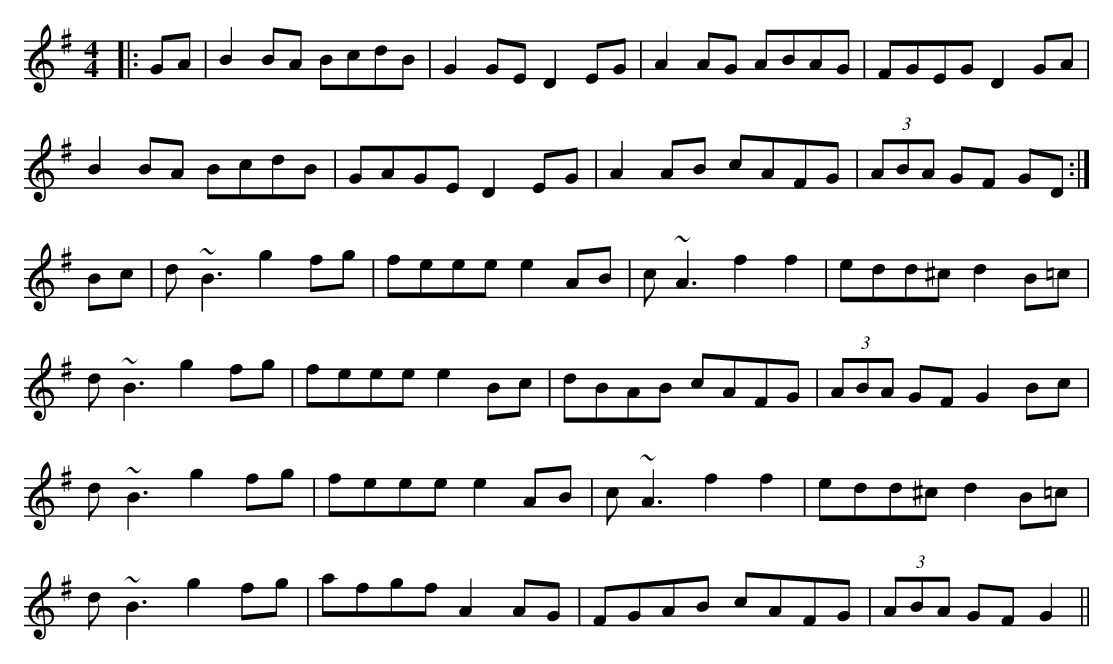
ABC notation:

X:1
M:4/4
K:G
|:GA|B2BA BcdB|G2GE D2EG|A2AG ABAG|FGEG D2GA|
B2BA BcdB|GAGE D2EG|A2AB cAFG|(3ABA GF GD:|
Bc|d~B3 g2fg|feee e2AB|c~A3 f2f2|edd^c d2B=c|
d~B3 g2fg|feee e2Bc|dBAB cAFG|(3ABA GF G2Bc|
d~B3 g2fg|feee e2AB|c~A3 f2f2|edd^c d2B=c|
d~B3 g2fg|afgf A2AG|FGAB cAFG|(3ABA GF G2||
